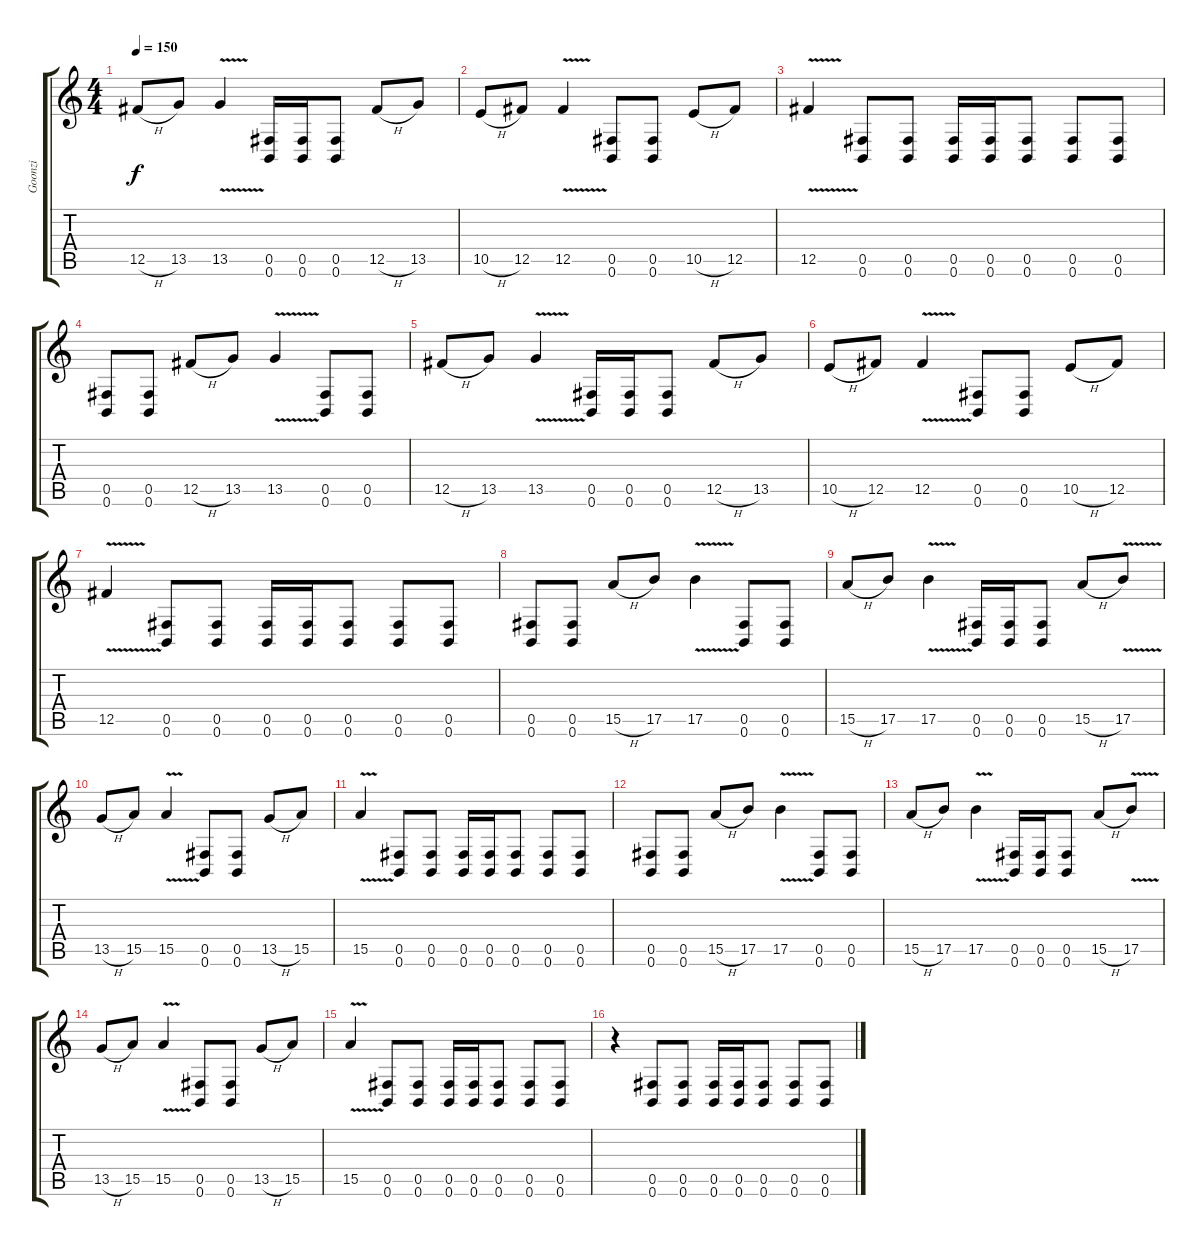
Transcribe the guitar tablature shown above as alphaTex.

\track ("Goonzi" "Goonzi") {instrument distortionguitar}
\staff {score tabs}
\tuning (Db4 Ab3 E3 B2 Gb2 B1) {hide}
\ts (4 4)
\tempo 150
\clef g2
\ks c
12.5{h}.8{dy f} 13.5.8 13.5{v}.4 (0.5 0.6).16 (0.5 0.6).16 (0.5 0.6).8 12.5{h}.8 13.5.8 |
10.5{h}.8 12.5.8 12.5{v}.4 (0.5 0.6).8 (0.5 0.6).8 10.5{h}.8 12.5.8 |
12.5{v}.4 (0.5 0.6).8 (0.5 0.6).8 (0.5 0.6).16 (0.5 0.6).16 (0.5 0.6).8 (0.5 0.6).8 (0.5 0.6).8 |
(0.5 0.6).8 (0.5 0.6).8 12.5{h}.8 13.5.8 13.5{v}.4 (0.5 0.6).8 (0.5 0.6).8 |
12.5{h}.8 13.5.8 13.5{v}.4 (0.5 0.6).16 (0.5 0.6).16 (0.5 0.6).8 12.5{h}.8 13.5.8 |
10.5{h}.8 12.5.8 12.5{v}.4 (0.5 0.6).8 (0.5 0.6).8 10.5{h}.8 12.5.8 |
12.5{v}.4 (0.5 0.6).8 (0.5 0.6).8 (0.5 0.6).16 (0.5 0.6).16 (0.5 0.6).8 (0.5 0.6).8 (0.5 0.6).8 |
(0.5 0.6).8 (0.5 0.6).8 15.5{h}.8 17.5.8 17.5{v}.4 (0.5 0.6).8 (0.5 0.6).8 |
15.5{h}.8 17.5.8 17.5{v}.4 (0.5 0.6).16 (0.5 0.6).16 (0.5 0.6).8 15.5{h}.8 17.5{v}.8 |
13.5{h}.8 15.5.8 15.5{v}.4 (0.5 0.6).8 (0.5 0.6).8 13.5{h}.8 15.5.8 |
15.5{v}.4 (0.5 0.6).8 (0.5 0.6).8 (0.5 0.6).16 (0.5 0.6).16 (0.5 0.6).8 (0.5 0.6).8 (0.5 0.6).8 |
(0.5 0.6).8 (0.5 0.6).8 15.5{h}.8 17.5.8 17.5{v}.4 (0.5 0.6).8 (0.5 0.6).8 |
15.5{h}.8 17.5.8 17.5{v}.4 (0.5 0.6).16 (0.5 0.6).16 (0.5 0.6).8 15.5{h}.8 17.5{v}.8 |
13.5{h}.8 15.5.8 15.5{v}.4 (0.5 0.6).8 (0.5 0.6).8 13.5{h}.8 15.5.8 |
15.5{v}.4 (0.5 0.6).8 (0.5 0.6).8 (0.5 0.6).16 (0.5 0.6).16 (0.5 0.6).8 (0.5 0.6).8 (0.5 0.6).8 |
r.4 (0.5 0.6).8 (0.5 0.6).8 (0.5 0.6).16 (0.5 0.6).16 (0.5 0.6).8 (0.5 0.6).8 (0.5 0.6).8
